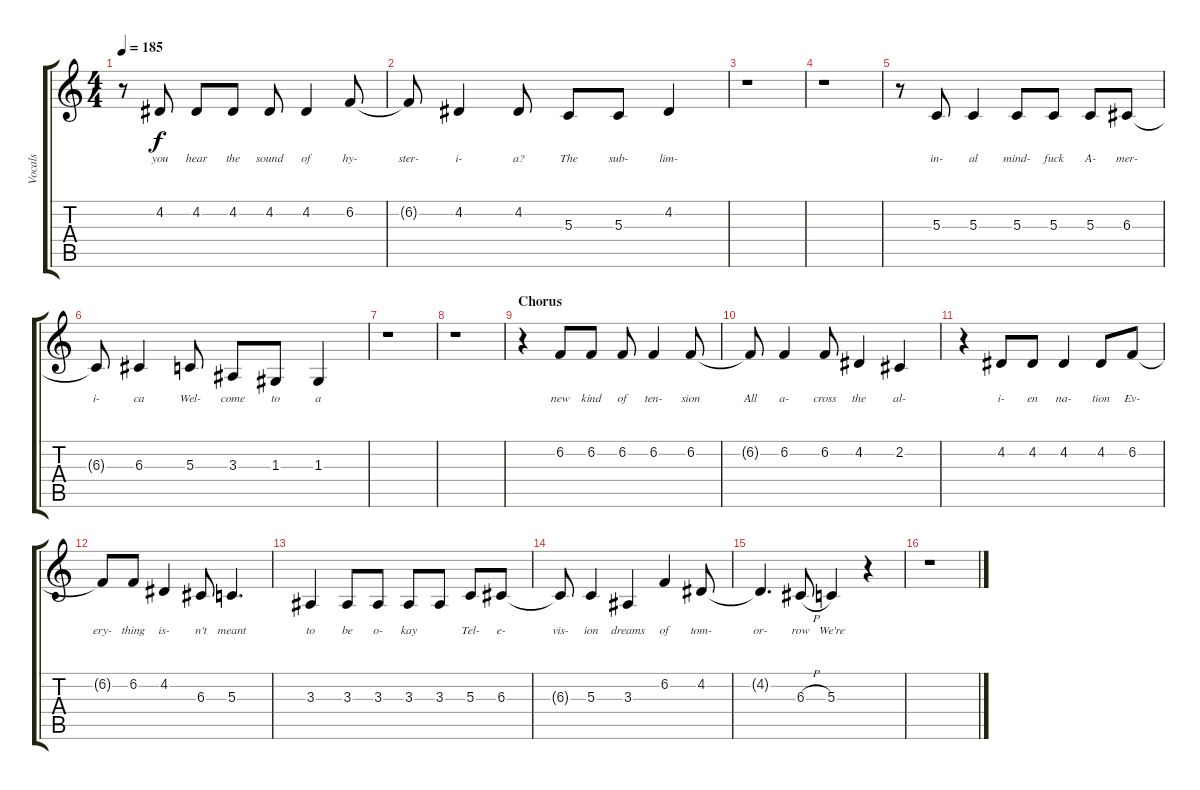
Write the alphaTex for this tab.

\track ("Vocals" "Vocals") {instrument lead8bassandlead}
\staff {score tabs}
\tuning (E4 B3 G3 D3 A2 E2) {hide}
\ts (4 4)
\tempo 185
\clef g2
\ks c
r.8{dy f} 4.2.8{lyrics (0 "you") lyrics (1 "") lyrics (2 "") lyrics (3 "") lyrics (4 "")} 4.2.8{lyrics (0 "hear") lyrics (1 "") lyrics (2 "") lyrics (3 "") lyrics (4 "")} 4.2.8{lyrics (0 "the") lyrics (1 "") lyrics (2 "") lyrics (3 "") lyrics (4 "")} 4.2.8{lyrics (0 "sound") lyrics (1 "") lyrics (2 "") lyrics (3 "") lyrics (4 "")} 4.2.4{lyrics (0 "of") lyrics (1 "") lyrics (2 "") lyrics (3 "") lyrics (4 "")} 6.2.8{lyrics (0 "hy-") lyrics (1 "") lyrics (2 "") lyrics (3 "") lyrics (4 "")} |
6.2{t}.8{lyrics (0 "ster-") lyrics (1 "") lyrics (2 "") lyrics (3 "") lyrics (4 "")} 4.2.4{lyrics (0 "i-") lyrics (1 "") lyrics (2 "") lyrics (3 "") lyrics (4 "")} 4.2.8{lyrics (0 "a?") lyrics (1 "") lyrics (2 "") lyrics (3 "") lyrics (4 "")} 5.3.8{lyrics (0 "The") lyrics (1 "") lyrics (2 "") lyrics (3 "") lyrics (4 "")} 5.3.8{lyrics (0 "sub-") lyrics (1 "") lyrics (2 "") lyrics (3 "") lyrics (4 "")} 4.2.4{lyrics (0 "lim-") lyrics (1 "") lyrics (2 "") lyrics (3 "") lyrics (4 "")} |
r.1 |
r.1 |
r.8 5.3.8{lyrics (0 "in-") lyrics (1 "") lyrics (2 "") lyrics (3 "") lyrics (4 "")} 5.3.4{lyrics (0 "al") lyrics (1 "") lyrics (2 "") lyrics (3 "") lyrics (4 "")} 5.3.8{lyrics (0 "mind-") lyrics (1 "") lyrics (2 "") lyrics (3 "") lyrics (4 "")} 5.3.8{lyrics (0 "fuck") lyrics (1 "") lyrics (2 "") lyrics (3 "") lyrics (4 "")} 5.3.8{lyrics (0 "A-") lyrics (1 "") lyrics (2 "") lyrics (3 "") lyrics (4 "")} 6.3.8{lyrics (0 "mer-") lyrics (1 "") lyrics (2 "") lyrics (3 "") lyrics (4 "")} |
6.3{t}.8{lyrics (0 "i-") lyrics (1 "") lyrics (2 "") lyrics (3 "") lyrics (4 "")} 6.3.4{lyrics (0 "ca") lyrics (1 "") lyrics (2 "") lyrics (3 "") lyrics (4 "")} 5.3.8{lyrics (0 "Wel-") lyrics (1 "") lyrics (2 "") lyrics (3 "") lyrics (4 "")} 3.3.8{lyrics (0 "come") lyrics (1 "") lyrics (2 "") lyrics (3 "") lyrics (4 "")} 1.3.8{lyrics (0 "to") lyrics (1 "") lyrics (2 "") lyrics (3 "") lyrics (4 "")} 1.3.4{lyrics (0 "a") lyrics (1 "") lyrics (2 "") lyrics (3 "") lyrics (4 "")} |
r.1 |
r.1 |
\section ("" "Chorus")
r.4 6.2.8{lyrics (0 "new") lyrics (1 "") lyrics (2 "") lyrics (3 "") lyrics (4 "")} 6.2.8{lyrics (0 "kind") lyrics (1 "") lyrics (2 "") lyrics (3 "") lyrics (4 "")} 6.2.8{lyrics (0 "of") lyrics (1 "") lyrics (2 "") lyrics (3 "") lyrics (4 "")} 6.2.4{lyrics (0 "ten-") lyrics (1 "") lyrics (2 "") lyrics (3 "") lyrics (4 "")} 6.2.8{lyrics (0 "sion") lyrics (1 "") lyrics (2 "") lyrics (3 "") lyrics (4 "")} |
6.2{t}.8{lyrics (0 "All") lyrics (1 "") lyrics (2 "") lyrics (3 "") lyrics (4 "")} 6.2.4{lyrics (0 "a-") lyrics (1 "") lyrics (2 "") lyrics (3 "") lyrics (4 "")} 6.2.8{lyrics (0 "cross") lyrics (1 "") lyrics (2 "") lyrics (3 "") lyrics (4 "")} 4.2.4{lyrics (0 "the") lyrics (1 "") lyrics (2 "") lyrics (3 "") lyrics (4 "")} 2.2.4{lyrics (0 "al-") lyrics (1 "") lyrics (2 "") lyrics (3 "") lyrics (4 "")} |
r.4 4.2.8{lyrics (0 "i-") lyrics (1 "") lyrics (2 "") lyrics (3 "") lyrics (4 "")} 4.2.8{lyrics (0 "en") lyrics (1 "") lyrics (2 "") lyrics (3 "") lyrics (4 "")} 4.2.4{lyrics (0 "na-") lyrics (1 "") lyrics (2 "") lyrics (3 "") lyrics (4 "")} 4.2.8{lyrics (0 "tion") lyrics (1 "") lyrics (2 "") lyrics (3 "") lyrics (4 "")} 6.2.8{lyrics (0 "Ev-") lyrics (1 "") lyrics (2 "") lyrics (3 "") lyrics (4 "")} |
6.2{t}.8{lyrics (0 "ery-") lyrics (1 "") lyrics (2 "") lyrics (3 "") lyrics (4 "")} 6.2.8{lyrics (0 "thing") lyrics (1 "") lyrics (2 "") lyrics (3 "") lyrics (4 "")} 4.2.4{lyrics (0 "is-") lyrics (1 "") lyrics (2 "") lyrics (3 "") lyrics (4 "")} 6.3.8{lyrics (0 "n't") lyrics (1 "") lyrics (2 "") lyrics (3 "") lyrics (4 "")} 5.3.4{d lyrics (0 "meant") lyrics (1 "") lyrics (2 "") lyrics (3 "") lyrics (4 "")} |
3.3.4{lyrics (0 "to") lyrics (1 "") lyrics (2 "") lyrics (3 "") lyrics (4 "")} 3.3.8{lyrics (0 "be") lyrics (1 "") lyrics (2 "") lyrics (3 "") lyrics (4 "")} 3.3.8{lyrics (0 "o-") lyrics (1 "") lyrics (2 "") lyrics (3 "") lyrics (4 "")} 3.3.8{lyrics (0 "kay") lyrics (1 "") lyrics (2 "") lyrics (3 "") lyrics (4 "")} 3.3.8{lyrics (0 " ") lyrics (1 "") lyrics (2 "") lyrics (3 "") lyrics (4 "")} 5.3.8{lyrics (0 "Tel-") lyrics (1 "") lyrics (2 "") lyrics (3 "") lyrics (4 "")} 6.3.8{lyrics (0 "e-") lyrics (1 "") lyrics (2 "") lyrics (3 "") lyrics (4 "")} |
6.3{t}.8{lyrics (0 "vis-") lyrics (1 "") lyrics (2 "") lyrics (3 "") lyrics (4 "")} 5.3.4{lyrics (0 "ion") lyrics (1 "") lyrics (2 "") lyrics (3 "") lyrics (4 "")} 3.3.4{lyrics (0 "dreams") lyrics (1 "") lyrics (2 "") lyrics (3 "") lyrics (4 "")} 6.2.4{lyrics (0 "of") lyrics (1 "") lyrics (2 "") lyrics (3 "") lyrics (4 "")} 4.2.8{lyrics (0 "tom-") lyrics (1 "") lyrics (2 "") lyrics (3 "") lyrics (4 "")} |
4.2{t}.4{d lyrics (0 "or-") lyrics (1 "") lyrics (2 "") lyrics (3 "") lyrics (4 "")} 6.3{h}.8{lyrics (0 "row") lyrics (1 "") lyrics (2 "") lyrics (3 "") lyrics (4 "")} 5.3.4{lyrics (0 "We're") lyrics (1 "") lyrics (2 "") lyrics (3 "") lyrics (4 "")} r.4 |
r.1
